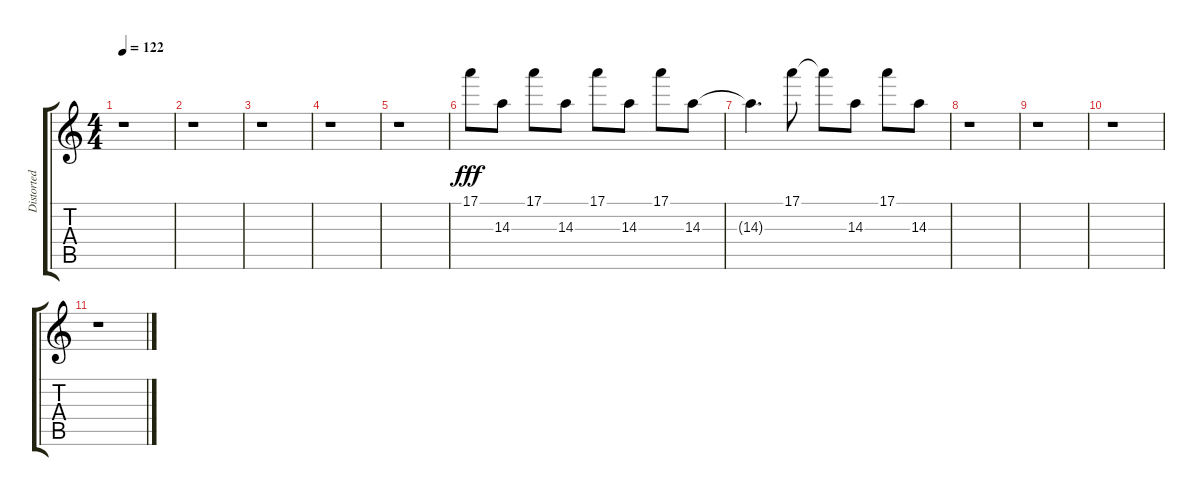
\track ("Distorted Guitar" "Distorted ") {instrument distortionguitar}
\staff {score tabs}
\tuning (E4 B3 G3 D3 A2 E2) {hide}
\ts (4 4)
\tempo 122
\clef g2
\ks c
r.1{dy fff} |
r.1 |
r.1 |
r.1 |
r.1 |
17.1.8 14.3.8 17.1.8 14.3.8 17.1.8 14.3.8 17.1.8 14.3.8 |
14.3{t}.4{d} 17.1.8 17.1{t}.8 14.3.8 17.1.8 14.3.8 |
r.1 |
r.1 |
r.1 |
r.1
